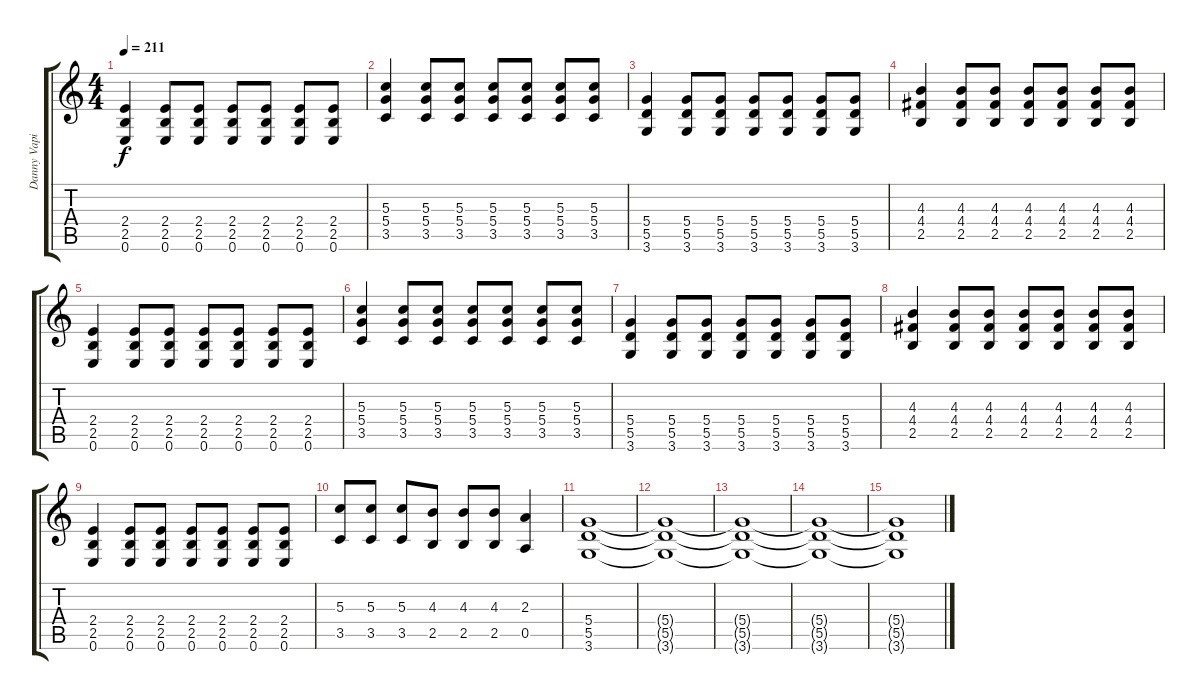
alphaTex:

\track ("Danny Vapid" "Danny Vapi") {instrument distortionguitar}
\staff {score tabs}
\tuning (E4 B3 G3 D3 A2 E2) {hide}
\ts (4 4)
\tempo 211
\clef g2
\ks c
(2.4 2.5 0.6).4{dy f} (2.4 2.5 0.6).8 (2.4 2.5 0.6).8 (2.4 2.5 0.6).8 (2.4 2.5 0.6).8 (2.4 2.5 0.6).8 (2.4 2.5 0.6).8 |
(5.3 5.4 3.5).4 (5.3 5.4 3.5).8 (5.3 5.4 3.5).8 (5.3 5.4 3.5).8 (5.3 5.4 3.5).8 (5.3 5.4 3.5).8 (5.3 5.4 3.5).8 |
(5.4 5.5 3.6).4 (5.4 5.5 3.6).8 (5.4 5.5 3.6).8 (5.4 5.5 3.6).8 (5.4 5.5 3.6).8 (5.4 5.5 3.6).8 (5.4 5.5 3.6).8 |
(4.3 4.4 2.5).4 (4.3 4.4 2.5).8 (4.3 4.4 2.5).8 (4.3 4.4 2.5).8 (4.3 4.4 2.5).8 (4.3 4.4 2.5).8 (4.3 4.4 2.5).8 |
(2.4 2.5 0.6).4 (2.4 2.5 0.6).8 (2.4 2.5 0.6).8 (2.4 2.5 0.6).8 (2.4 2.5 0.6).8 (2.4 2.5 0.6).8 (2.4 2.5 0.6).8 |
(5.3 5.4 3.5).4 (5.3 5.4 3.5).8 (5.3 5.4 3.5).8 (5.3 5.4 3.5).8 (5.3 5.4 3.5).8 (5.3 5.4 3.5).8 (5.3 5.4 3.5).8 |
(5.4 5.5 3.6).4 (5.4 5.5 3.6).8 (5.4 5.5 3.6).8 (5.4 5.5 3.6).8 (5.4 5.5 3.6).8 (5.4 5.5 3.6).8 (5.4 5.5 3.6).8 |
(4.3 4.4 2.5).4 (4.3 4.4 2.5).8 (4.3 4.4 2.5).8 (4.3 4.4 2.5).8 (4.3 4.4 2.5).8 (4.3 4.4 2.5).8 (4.3 4.4 2.5).8 |
(2.4 2.5 0.6).4 (2.4 2.5 0.6).8 (2.4 2.5 0.6).8 (2.4 2.5 0.6).8 (2.4 2.5 0.6).8 (2.4 2.5 0.6).8 (2.4 2.5 0.6).8 |
(5.3 3.5).8 (5.3 3.5).8 (5.3 3.5).8 (4.3 2.5).8 (4.3 2.5).8 (4.3 2.5).8 (2.3 0.5).4 |
(5.4 5.5 3.6).1 |
(5.4{t} 5.5{t} 3.6{t}).1 |
(5.4{t} 5.5{t} 3.6{t}).1 |
(5.4{t} 5.5{t} 3.6{t}).1 |
(5.4{t} 5.5{t} 3.6{t}).1
